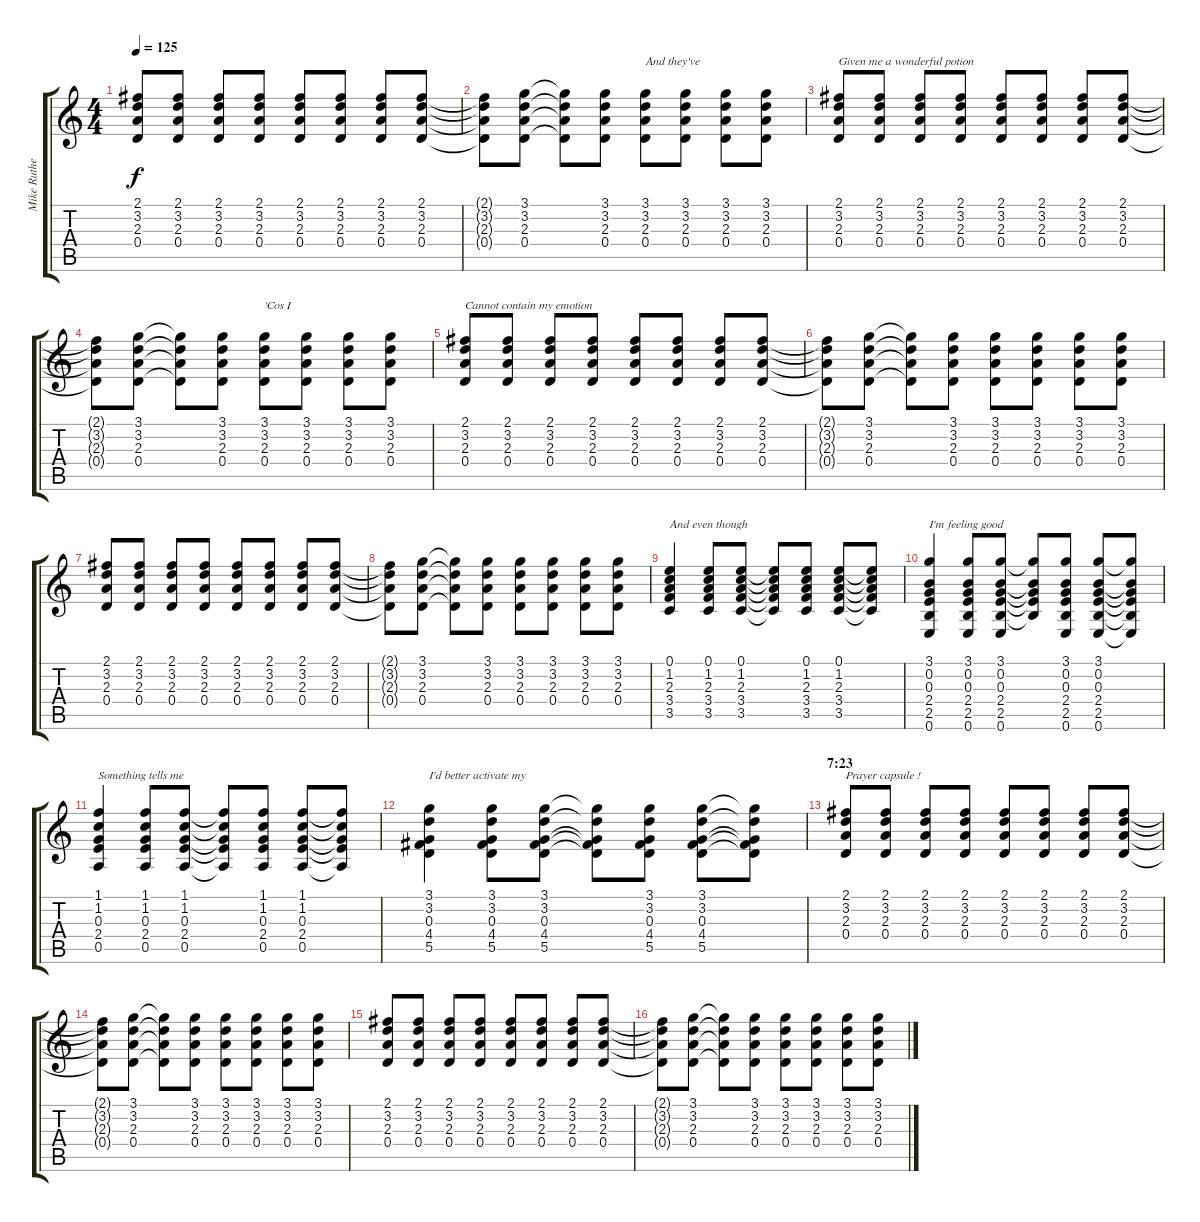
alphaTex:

\track ("Mike Rutherford (12-string guitar 1)" "Mike Ruthe") {instrument acousticguitarnylon}
\staff {score tabs}
\tuning (E4 B3 G3 D3 A2 E2) {hide}
\ts (4 4)
\tempo 125
\clef g2
\ks c
(2.1 3.2 2.3 0.4).8{dy f} (2.1 3.2 2.3 0.4).8 (2.1 3.2 2.3 0.4).8 (2.1 3.2 2.3 0.4).8 (2.1 3.2 2.3 0.4).8 (2.1 3.2 2.3 0.4).8 (2.1 3.2 2.3 0.4).8 (2.1 3.2 2.3 0.4).8 |
(2.1{t} 3.2{t} 2.3{t} 0.4{t}).8 (3.1 3.2 2.3 0.4).8 (3.1{t} 3.2{t} 2.3{t} 0.4{t}).8 (3.1 3.2 2.3 0.4).8 (3.1 3.2 2.3 0.4).8{txt "And they've"} (3.1 3.2 2.3 0.4).8 (3.1 3.2 2.3 0.4).8 (3.1 3.2 2.3 0.4).8 |
(2.1 3.2 2.3 0.4).8{txt "Given me a wonderful potion"} (2.1 3.2 2.3 0.4).8 (2.1 3.2 2.3 0.4).8 (2.1 3.2 2.3 0.4).8 (2.1 3.2 2.3 0.4).8 (2.1 3.2 2.3 0.4).8 (2.1 3.2 2.3 0.4).8 (2.1 3.2 2.3 0.4).8 |
(2.1{t} 3.2{t} 2.3{t} 0.4{t}).8 (3.1 3.2 2.3 0.4).8 (3.1{t} 3.2{t} 2.3{t} 0.4{t}).8 (3.1 3.2 2.3 0.4).8 (3.1 3.2 2.3 0.4).8{txt "'Cos I"} (3.1 3.2 2.3 0.4).8 (3.1 3.2 2.3 0.4).8 (3.1 3.2 2.3 0.4).8 |
(2.1 3.2 2.3 0.4).8{txt "Cannot contain my emotion"} (2.1 3.2 2.3 0.4).8 (2.1 3.2 2.3 0.4).8 (2.1 3.2 2.3 0.4).8 (2.1 3.2 2.3 0.4).8 (2.1 3.2 2.3 0.4).8 (2.1 3.2 2.3 0.4).8 (2.1 3.2 2.3 0.4).8 |
(2.1{t} 3.2{t} 2.3{t} 0.4{t}).8 (3.1 3.2 2.3 0.4).8 (3.1{t} 3.2{t} 2.3{t} 0.4{t}).8 (3.1 3.2 2.3 0.4).8 (3.1 3.2 2.3 0.4).8 (3.1 3.2 2.3 0.4).8 (3.1 3.2 2.3 0.4).8 (3.1 3.2 2.3 0.4).8 |
(2.1 3.2 2.3 0.4).8 (2.1 3.2 2.3 0.4).8 (2.1 3.2 2.3 0.4).8 (2.1 3.2 2.3 0.4).8 (2.1 3.2 2.3 0.4).8 (2.1 3.2 2.3 0.4).8 (2.1 3.2 2.3 0.4).8 (2.1 3.2 2.3 0.4).8 |
(2.1{t} 3.2{t} 2.3{t} 0.4{t}).8 (3.1 3.2 2.3 0.4).8 (3.1{t} 3.2{t} 2.3{t} 0.4{t}).8 (3.1 3.2 2.3 0.4).8 (3.1 3.2 2.3 0.4).8 (3.1 3.2 2.3 0.4).8 (3.1 3.2 2.3 0.4).8 (3.1 3.2 2.3 0.4).8 |
(0.1 1.2 2.3 3.4 3.5).4{txt "And even though"} (0.1 1.2 2.3 3.4 3.5).8 (0.1 1.2 2.3 3.4 3.5).8 (0.1{t} 1.2{t} 2.3{t} 3.4{t} 3.5{t}).8 (0.1 1.2 2.3 3.4 3.5).8 (0.1 1.2 2.3 3.4 3.5).8 (0.1{t} 1.2{t} 2.3{t} 3.4{t} 3.5{t}).8 |
(3.1 0.2 0.3 2.4 2.5 0.6).4{txt "I'm feeling good"} (3.1 0.2 0.3 2.4 2.5 0.6).8 (3.1 0.2 0.3 2.4 2.5 0.6).8 (3.1{t} 0.2{t} 0.3{t} 2.4{t} 2.5{t}).8 (3.1 0.2 0.3 2.4 2.5 0.6).8 (3.1 0.2 0.3 2.4 2.5 0.6).8 (3.1{t} 0.2{t} 0.3{t} 2.4{t} 2.5{t} 0.6{t}).8 |
(1.1 1.2 0.3 2.4 0.5).4{txt "Something tells me"} (1.1 1.2 0.3 2.4 0.5).8 (1.1 1.2 0.3 2.4 0.5).8 (1.1{t} 1.2{t} 0.3{t} 2.4{t} 0.5{t}).8 (1.1 1.2 0.3 2.4 0.5).8 (1.1 1.2 0.3 2.4 0.5).8 (1.1{t} 1.2{t} 0.3{t} 2.4{t} 0.5{t}).8 |
(3.1 3.2 0.3 4.4 5.5).4{txt "I'd better activate my"} (3.1 3.2 0.3 4.4 5.5).8 (3.1 3.2 0.3 4.4 5.5).8 (3.1{t} 3.2{t} 0.3{t} 4.4{t} 5.5{t}).8 (3.1 3.2 0.3 4.4 5.5).8 (3.1 3.2 0.3 4.4 5.5).8 (3.1{t} 3.2{t} 0.3{t} 4.4{t} 5.5{t}).8 |
\section ("" "7:23")
(2.1 3.2 2.3 0.4).8{txt "Prayer capsule !"} (2.1 3.2 2.3 0.4).8 (2.1 3.2 2.3 0.4).8 (2.1 3.2 2.3 0.4).8 (2.1 3.2 2.3 0.4).8 (2.1 3.2 2.3 0.4).8 (2.1 3.2 2.3 0.4).8 (2.1 3.2 2.3 0.4).8 |
(2.1{t} 3.2{t} 2.3{t} 0.4{t}).8 (3.1 3.2 2.3 0.4).8 (3.1{t} 3.2{t} 2.3{t} 0.4{t}).8 (3.1 3.2 2.3 0.4).8 (3.1 3.2 2.3 0.4).8 (3.1 3.2 2.3 0.4).8 (3.1 3.2 2.3 0.4).8 (3.1 3.2 2.3 0.4).8 |
(2.1 3.2 2.3 0.4).8 (2.1 3.2 2.3 0.4).8 (2.1 3.2 2.3 0.4).8 (2.1 3.2 2.3 0.4).8 (2.1 3.2 2.3 0.4).8 (2.1 3.2 2.3 0.4).8 (2.1 3.2 2.3 0.4).8 (2.1 3.2 2.3 0.4).8 |
(2.1{t} 3.2{t} 2.3{t} 0.4{t}).8 (3.1 3.2 2.3 0.4).8 (3.1{t} 3.2{t} 2.3{t} 0.4{t}).8 (3.1 3.2 2.3 0.4).8 (3.1 3.2 2.3 0.4).8 (3.1 3.2 2.3 0.4).8 (3.1 3.2 2.3 0.4).8 (3.1 3.2 2.3 0.4).8
